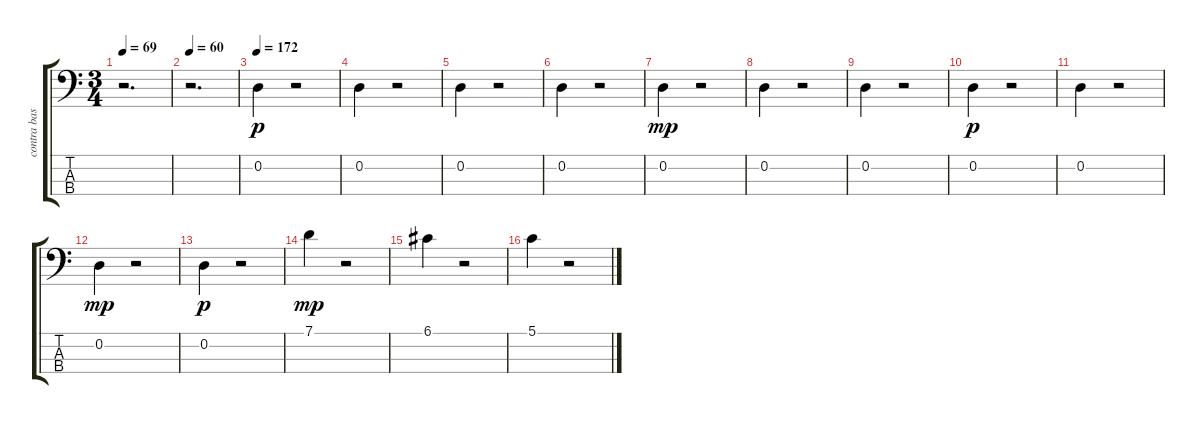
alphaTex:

\track ("contra basses" "contra bas") {instrument contrabass}
\staff {score tabs}
\tuning (G2 D2 A1 E1) {hide}
\ts (3 4)
\tempo 69
\clef f4
\ks c
r.2{d dy p} |
\tempo 60
r.2{d} |
\tempo 172
0.2.4{instrument pizzicatostrings} r.2 |
0.2.4 r.2 |
0.2.4 r.2 |
0.2.4 r.2 |
0.2.4{dy mp} r.2 |
0.2.4 r.2 |
0.2.4 r.2 |
0.2.4{dy p} r.2 |
0.2.4 r.2 |
0.2.4{dy mp} r.2 |
0.2.4{dy p} r.2 |
7.1.4{dy mp} r.2 |
6.1.4 r.2 |
5.1.4 r.2
